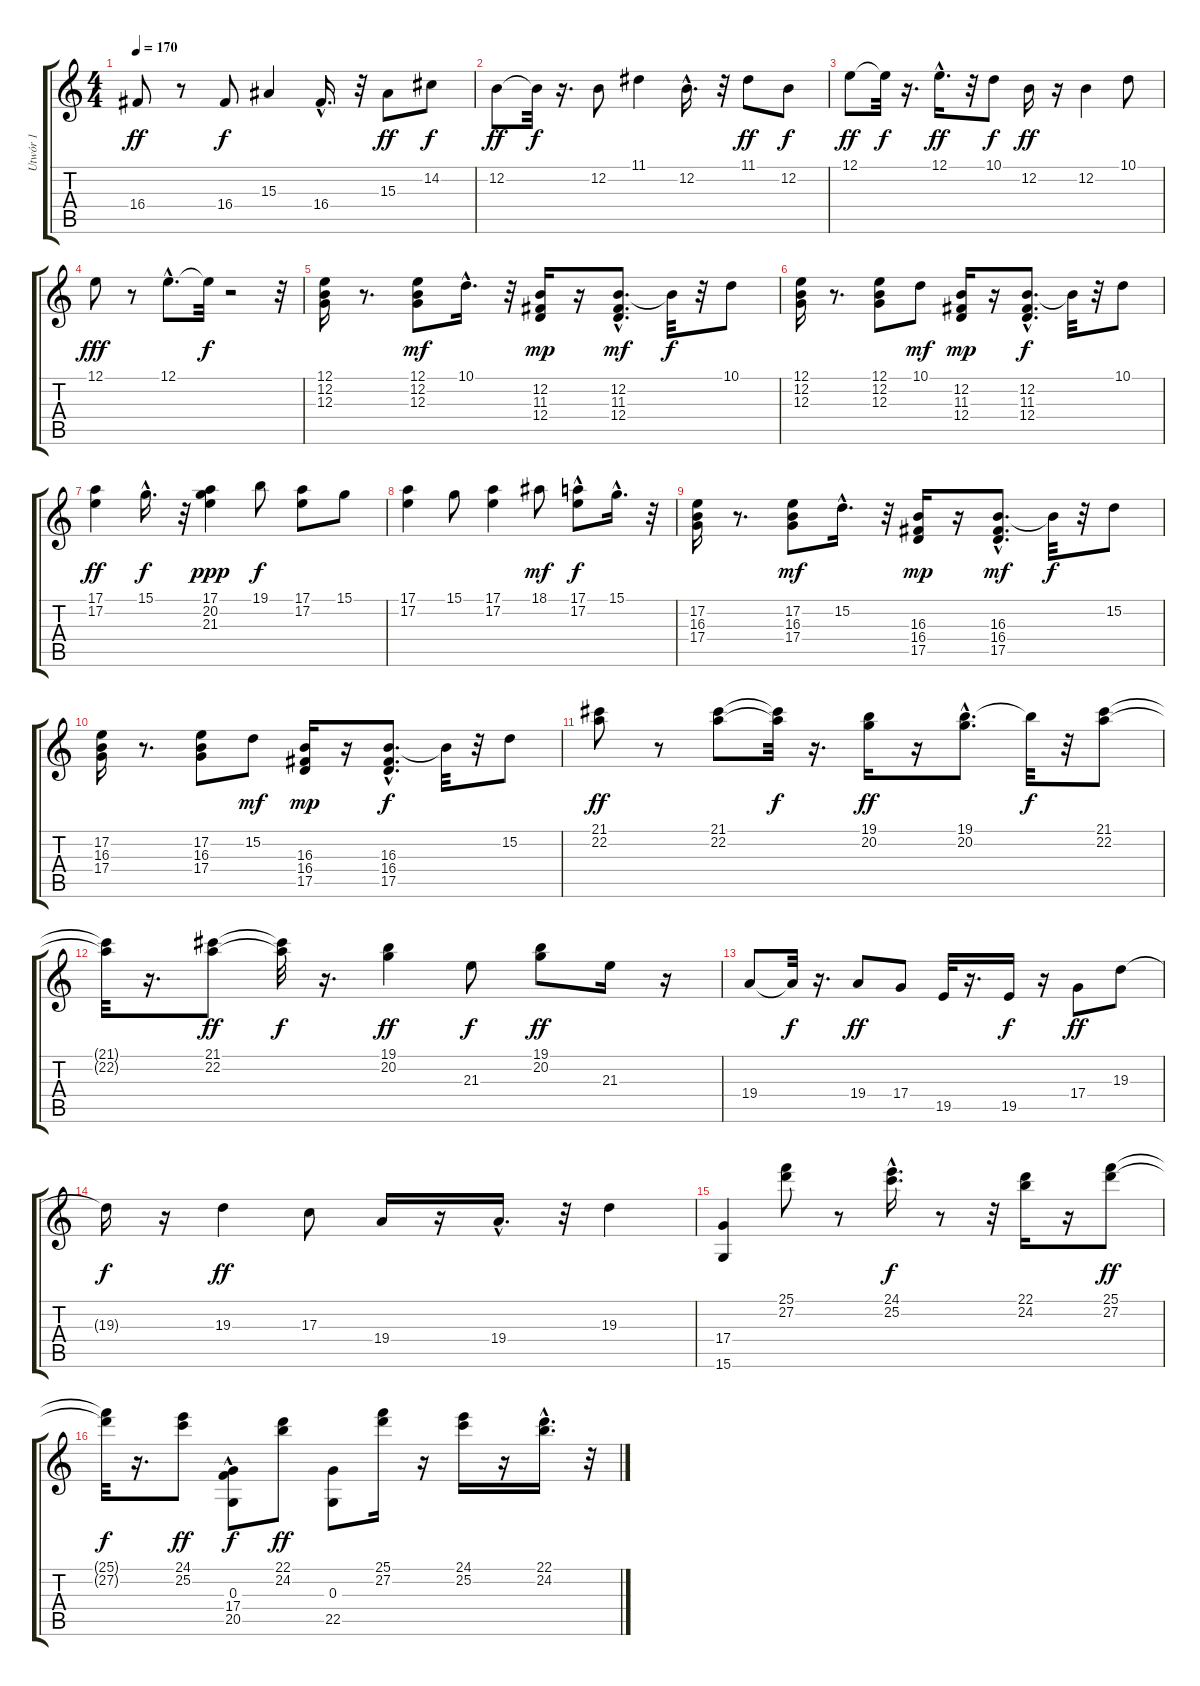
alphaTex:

\track ("Utwór 1" "Utwór 1") {instrument percussiveorgan}
\staff {score tabs}
\tuning (E4 B3 G3 D3 A2 E2) {hide}
\ts (4 4)
\tempo 170
\clef g2
\ks c
16.4.8{dy ff} r.8 16.4.8{dy f} 15.3.4 16.4{hac}.16{d} r.32 15.3.8{dy ff} 14.2.8{dy f} |
12.2.8{dy ff} 12.2{t}.32{dy f} r.16{d} 12.2.8 11.1.4 12.2{hac}.16{d} r.32 11.1.8{dy ff} 12.2.8{dy f} |
12.1.8{dy ff} 12.1{t}.32{dy f} r.16{d} 12.1{hac}.16{d dy ff} r.32 10.1.8{dy f} 12.2.16{dy ff} r.16 12.2.4 10.1.8 |
12.1.8{dy fff} r.8 12.1{hac}.8{d} 12.1{t}.32{dy f} r.2 r.32 |
(12.1 12.2 12.3).16 r.8{d} (12.1 12.2 12.3).8{dy mf} 10.1{hac}.16{d} r.32 (12.2 11.3 12.4).16{dy mp} r.16 (12.2{hac} 11.3{hac} 12.4{hac}).8{d dy mf} 12.2{t}.32{dy f} r.32 10.1.8 |
(12.1 12.2 12.3).16 r.8{d} (12.1 12.2 12.3).8 10.1.8{dy mf} (12.2 11.3 12.4).16{dy mp} r.16 (12.2{hac} 11.3{hac} 12.4).8{d dy f} 12.2{t}.32 r.32 10.1.8 |
(17.1 17.2).4{dy ff} 15.1{hac}.16{d dy f} r.32 (17.1 20.2 21.3).4{dy ppp} 19.1.8{dy f} (17.1 17.2).8 15.1.8 |
(17.1 17.2).4 15.1.8 (17.1 17.2).4 18.1.8{dy mf} (17.1 17.2{hac}).8{dy f} 15.1{hac}.16{d} r.32 |
(17.2 16.3 17.4).16 r.8{d} (17.2 16.3 17.4).8{dy mf} 15.2{hac}.16{d} r.32 (16.3 16.4 17.5).16{dy mp} r.16 (16.3{hac} 16.4{hac} 17.5{hac}).8{d dy mf} 16.3{t}.32{dy f} r.32 15.2.8 |
(17.2 16.3 17.4).16 r.8{d} (17.2 16.3 17.4).8 15.2.8{dy mf} (16.3 16.4 17.5).16{dy mp} r.16 (16.3{hac} 16.4{hac} 17.5).8{d dy f} 16.3{t}.32 r.32 15.2.8 |
(21.1 22.2).8{dy ff} r.8 (21.1 22.2).8 (21.1{t} 22.2{t}).32{dy f} r.16{d} (19.1 20.2).16{dy ff} r.16 (19.1{hac} 20.2{hac}).8{d} 19.1{t}.32{dy f} r.32 (21.1 22.2).8 |
(21.1{t} 22.2{t}).32 r.16{d} (21.1 22.2).8{dy ff} (21.1{t} 22.2{t}).32{dy f} r.16{d} (19.1 20.2).4{dy ff} 21.3.8{dy f} (19.1 20.2).8{dy ff} 21.3.16 r.16 |
19.4.8 19.4{t}.32{dy f} r.16{d} 19.4.8{dy ff} 17.4.8 19.5.32 r.16{d} 19.5.16{dy f} r.16 17.4.8{dy ff} 19.3.8 |
19.3{t}.16{dy f} r.16 19.3.4{dy ff} 17.3.8 19.4.16 r.16 19.4{hac}.16{d} r.32 19.3.4 |
(17.4 15.6).4 (25.1 27.2).8 r.8 (24.1{hac} 25.2).16{d dy f} r.8 r.32 (22.1 24.2).16 r.16 (25.1 27.2).8{dy ff} |
(25.1{t} 27.2{t}).32{dy f} r.16{d} (24.1 25.2).8{dy ff} (0.3{hac} 17.4 20.5).8{dy f} (22.1 24.2).8{dy ff} (0.3 22.5).8 (25.1 27.2).16 r.16 (24.1 25.2).16 r.16 (22.1 24.2{hac}).16{d} r.32
